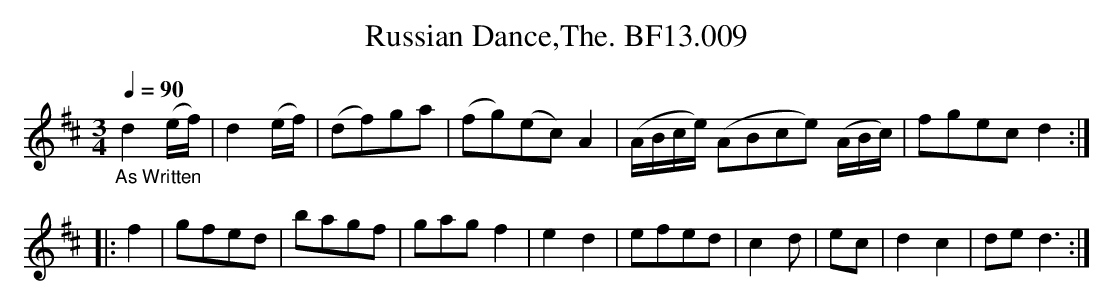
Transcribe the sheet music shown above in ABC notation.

X:1
T:Russian Dance,The. BF13.009
M:3/4
L:1/8
Q:1/4=90
K:D major
"_As Written"d2(e/f/)|d2 (e/f/)|(df)ga|(fg)(ec)A2|\
(A/B/c/e/) (ABce) (A/B/c/)|fgecd2:|
|:f2|gfed|bagf|gagf2|e2d2|efed|c2d|ec|d2c2|ded3:|
